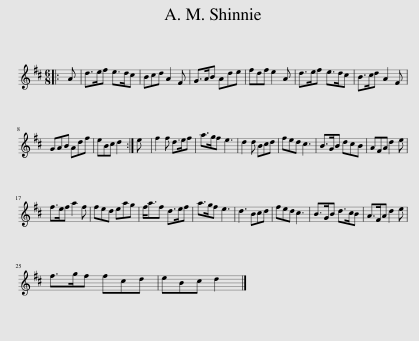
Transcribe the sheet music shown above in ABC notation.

X:1
L:1/8
M:6/8
I:linebreak $
K:D
V:1 treble
V:1
|: A | d>ef e>dc | Bcd A2 F | G>AB Ade | fdf e2 A | %5
 d>ef e>dc | B>cd A2 F |$ GAB Adf | eBc d2 :| e | %10
 f2 f d>ef | a>gf e3 | d2 d Bcd | fed c3 | B>GB dcB | %15
 AFA d2 e |$ f>ef a2 f | fed eag | f<af d>ef | a>gf e3 | %20
 d3 Bcd | fed c3 | B>GB d>cB | A>FA d2 e |$ f>gf fcd | %25
 eBc d2 |] %26
